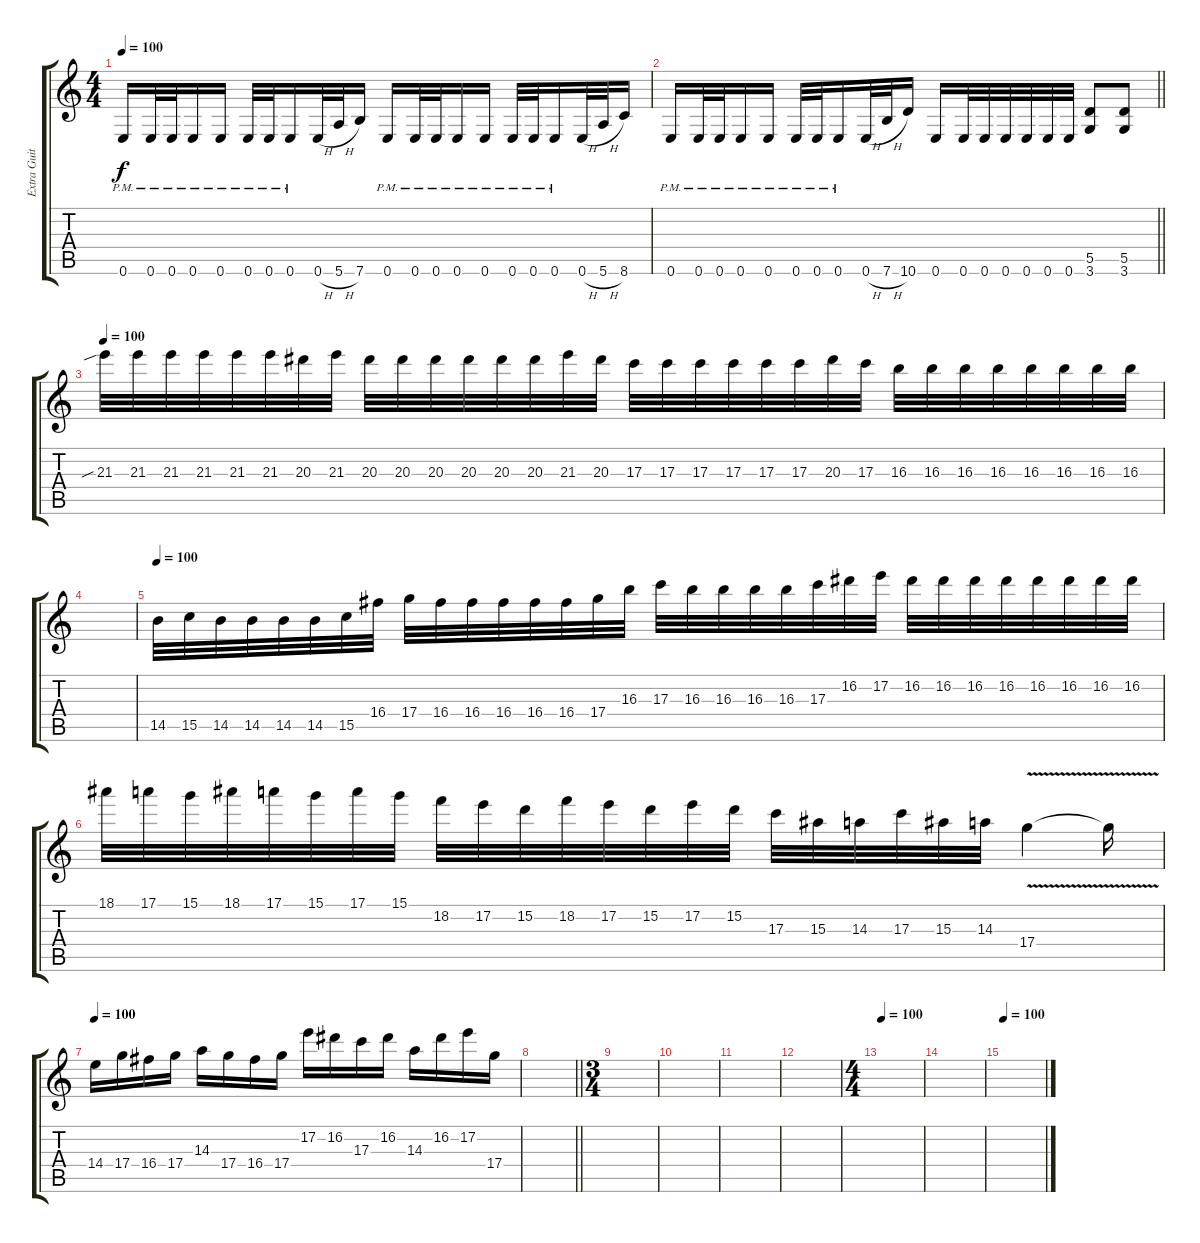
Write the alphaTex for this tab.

\track ("Extra Guitar" "Extra Guit") {instrument distortionguitar}
\staff {score tabs}
\tuning (E4 B3 G3 D3 A2 E2) {hide}
\ts (4 4)
\tempo 100
\clef g2
\ks c
0.6{pm}.16{dy f} 0.6{pm}.32 0.6{pm}.32 0.6{pm}.16 0.6{pm}.16 0.6{pm}.32 0.6{pm}.32 0.6{pm}.16 0.6{h}.32 5.6{h}.32 7.6.16 0.6{pm}.16 0.6{pm}.32 0.6{pm}.32 0.6{pm}.16 0.6{pm}.16 0.6{pm}.32 0.6{pm}.32 0.6{pm}.16 0.6{h}.32 5.6{h}.32 8.6.16 |
\barLineRight lightlight
0.6{pm}.16 0.6{pm}.32 0.6{pm}.32 0.6{pm}.16 0.6{pm}.16 0.6{pm}.32 0.6{pm}.32 0.6{pm}.16 0.6{h}.32 7.6{h}.32 10.6.16 0.6.16 0.6.32 0.6.32 0.6.32 0.6.32 0.6.32 0.6.32 (5.5 3.6).8 (5.5 3.6).8 |
\tempo 100
21.3{sib}.32 21.3.32 21.3.32 21.3.32 21.3.32 21.3.32 20.3.32 21.3.32 20.3.32 20.3.32 20.3.32 20.3.32 20.3.32 20.3.32 21.3.32 20.3.32 17.3.32 17.3.32 17.3.32 17.3.32 17.3.32 17.3.32 20.3.32 17.3.32 16.3.32 16.3.32 16.3.32 16.3.32 16.3.32 16.3.32 16.3.32 16.3.32 |
|
\tempo 100
14.5.32 15.5.32 14.5.32 14.5.32 14.5.32 14.5.32 15.5.32 16.4.32 17.4.32 16.4.32 16.4.32 16.4.32 16.4.32 16.4.32 17.4.32 16.3.32 17.3.32 16.3.32 16.3.32 16.3.32 16.3.32 17.3.32 16.2.32 17.2.32 16.2.32 16.2.32 16.2.32 16.2.32 16.2.32 16.2.32 16.2.32 16.2.32 |
18.1.32 17.1.32 15.1.32 18.1.32 17.1.32 15.1.32 17.1.32 15.1.32 18.2.32 17.2.32 15.2.32 18.2.32 17.2.32 15.2.32 17.2.32 15.2.32 17.3.32 15.3.32 14.3.32 17.3.32 15.3.32 14.3.32 17.4{v}.4 17.4{t}.16 |
\tempo 100
14.4.16 17.4.16 16.4.16 17.4.16 14.3.16 17.4.16 16.4.16 17.4.16 17.2.16 16.2.16 17.3.16 16.2.16 14.3.16 16.2.16 17.2.16 17.4.16 |
\barLineRight lightlight
|
\ts (3 4)
|
|
|
|
\ts (4 4)
\tempo 100
|
|
\tempo 100
